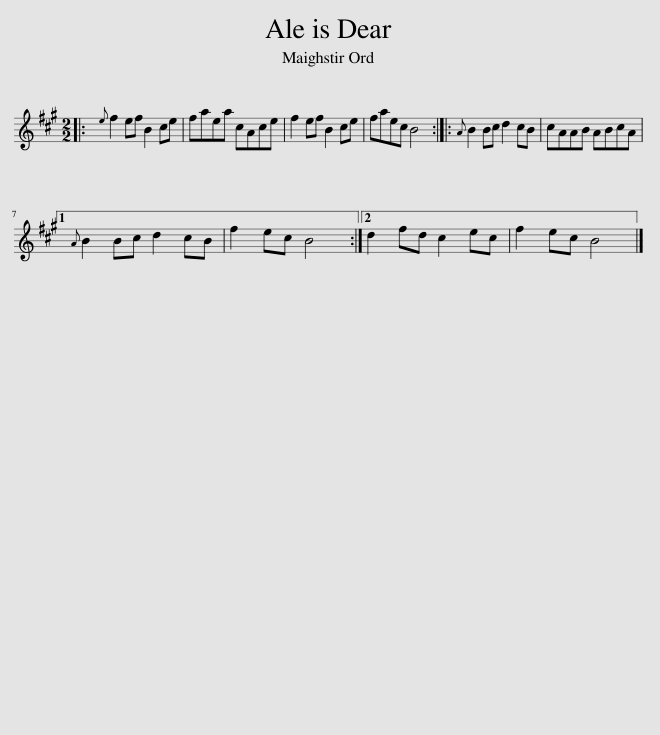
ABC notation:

X:1
L:1/8
M:2/2
I:linebreak $
K:A
V:1 treble
V:1
|:{e} f2 ef B2 ce | faea cAce | f2 ef B2 ce | faec B4 ::{A} B2 Bc d2 cB | %5
 cAAB ABcA |1${A} B2 Bc d2 cB | f2 ec B4 :|2 d2 fd c2 ec | f2 ec B4 |] %10
